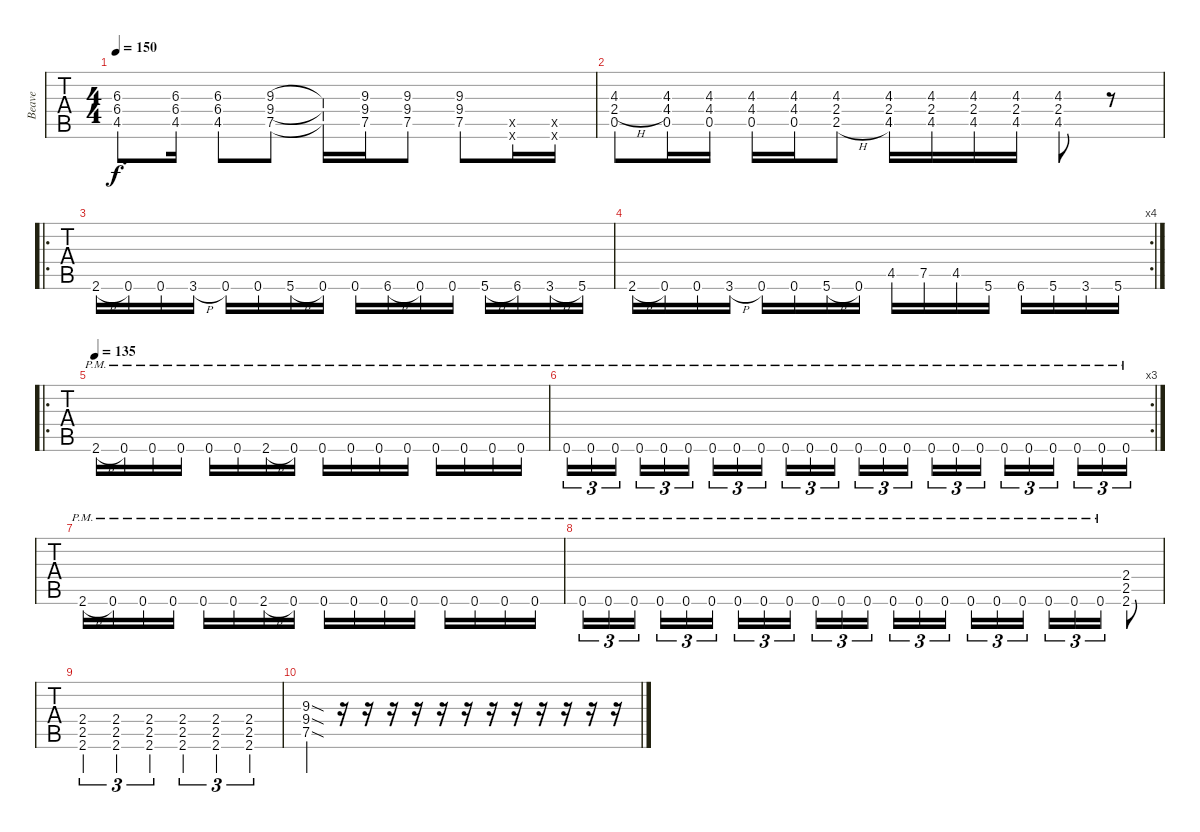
\track ("Beave" "Beave") {instrument distortionguitar}
\staff {tabs}
\tuning (Eb4 Bb3 Gb3 Db3 Ab2 C2) {hide}
\ts (4 4)
\tempo 150
\clef g2
\ks c
(6.3 6.4 4.5).8{d dy f} (6.3 6.4 4.5).16 (6.3 6.4 4.5).8 (9.3 9.4 7.5).8 (9.3{t} 9.4{t} 7.5{t}).16 (9.3 9.4 7.5).16 (9.3 9.4 7.5).8 (9.3 9.4 7.5).8 (0.5{x} 0.6{x}).16 (0.5{x} 0.6{x}).16 |
(4.3 2.4{h} 0.5).8 (4.3 4.4 0.5).16 (4.3 4.4 0.5).16 (4.3 4.4 0.5).16 (4.3 4.4 0.5).16 (4.3 2.4 2.5{h}).8 (4.3 2.4 4.5).16 (4.3 2.4 4.5).16 (4.3 2.4 4.5).16 (4.3 2.4 4.5).16 (4.3 2.4 4.5).8 r.8 |
\ro
2.6{h}.16 0.6.16 0.6.16 3.6{h}.16 0.6.16 0.6.16 5.6{h}.16 0.6.16 0.6.16 6.6{h}.16 0.6.16 0.6.16 5.6{h}.16 6.6.16 3.6{h}.16 5.6.16 |
\rc 4
2.6{h}.16 0.6.16 0.6.16 3.6{h}.16 0.6.16 0.6.16 5.6{h}.16 0.6.16 4.5.16 7.5.16 4.5.16 5.6.16 6.6.16 5.6.16 3.6.16 5.6.16 |
\ro
\tempo 135
2.6{h pm}.16 0.6{pm}.16 0.6{pm}.16 0.6{pm}.16 0.6{pm}.16 0.6{pm}.16 2.6{h pm}.16 0.6{pm}.16 0.6{pm}.16 0.6{pm}.16 0.6{pm}.16 0.6{pm}.16 0.6{pm}.16 0.6{pm}.16 0.6{pm}.16 0.6{pm}.16 |
\rc 3
0.6{pm}.16{tu (3 2)} 0.6{pm}.16{tu (3 2)} 0.6{pm}.16{tu (3 2) beam splitsecondary} 0.6{pm}.16{tu (3 2)} 0.6{pm}.16{tu (3 2)} 0.6{pm}.16{tu (3 2)} 0.6{pm}.16{tu (3 2)} 0.6{pm}.16{tu (3 2)} 0.6{pm}.16{tu (3 2) beam splitsecondary} 0.6{pm}.16{tu (3 2)} 0.6{pm}.16{tu (3 2)} 0.6{pm}.16{tu (3 2)} 0.6{pm}.16{tu (3 2)} 0.6{pm}.16{tu (3 2)} 0.6{pm}.16{tu (3 2) beam splitsecondary} 0.6{pm}.16{tu (3 2)} 0.6{pm}.16{tu (3 2)} 0.6{pm}.16{tu (3 2)} 0.6{pm}.16{tu (3 2)} 0.6{pm}.16{tu (3 2)} 0.6{pm}.16{tu (3 2) beam splitsecondary} 0.6{pm}.16{tu (3 2)} 0.6{pm}.16{tu (3 2)} 0.6{pm}.16{tu (3 2)} |
2.6{h pm}.16 0.6{pm}.16 0.6{pm}.16 0.6{pm}.16 0.6{pm}.16 0.6{pm}.16 2.6{h pm}.16 0.6{pm}.16 0.6{pm}.16 0.6{pm}.16 0.6{pm}.16 0.6{pm}.16 0.6{pm}.16 0.6{pm}.16 0.6{pm}.16 0.6{pm}.16 |
0.6{pm}.16{tu (3 2)} 0.6{pm}.16{tu (3 2)} 0.6{pm}.16{tu (3 2) beam splitsecondary} 0.6{pm}.16{tu (3 2)} 0.6{pm}.16{tu (3 2)} 0.6{pm}.16{tu (3 2)} 0.6{pm}.16{tu (3 2)} 0.6{pm}.16{tu (3 2)} 0.6{pm}.16{tu (3 2) beam splitsecondary} 0.6{pm}.16{tu (3 2)} 0.6{pm}.16{tu (3 2)} 0.6{pm}.16{tu (3 2)} 0.6{pm}.16{tu (3 2)} 0.6{pm}.16{tu (3 2)} 0.6{pm}.16{tu (3 2) beam splitsecondary} 0.6{pm}.16{tu (3 2)} 0.6{pm}.16{tu (3 2)} 0.6{pm}.16{tu (3 2)} 0.6{pm}.16{tu (3 2)} 0.6{pm}.16{tu (3 2)} 0.6{pm}.16{tu (3 2)} (2.4 2.5 2.6).8 |
(2.4 2.5 2.6).4{tu (3 2)} (2.4 2.5 2.6).4{tu (3 2)} (2.4 2.5 2.6).4{tu (3 2)} (2.4 2.5 2.6).4{tu (3 2)} (2.4 2.5 2.6).4{tu (3 2)} (2.4 2.5 2.6).4{tu (3 2)} |
(9.3{sod} 9.4{sod} 7.5{sod}).4 r.16 r.16 r.16 r.16 r.16 r.16 r.16 r.16 r.16 r.16 r.16 r.16
